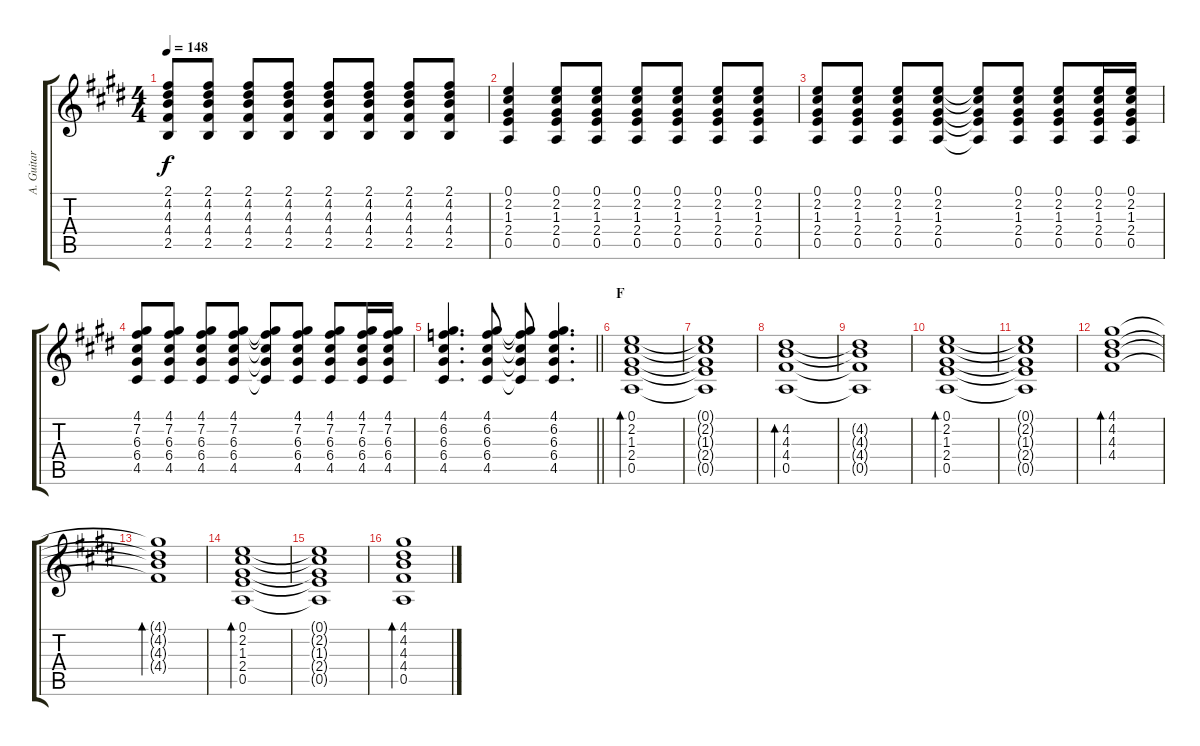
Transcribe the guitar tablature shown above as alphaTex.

\track ("A. Guitar" "A. Guitar") {instrument acousticguitarsteel}
\staff {score tabs}
\tuning (E4 B3 G3 D3 A2 E2) {hide}
\ts (4 4)
\tempo 148
\clef g2
\ks e
(2.1 4.2 4.3 4.4 2.5).8{dy f} (2.1 4.2 4.3 4.4 2.5).8 (2.1 4.2 4.3 4.4 2.5).8 (2.1 4.2 4.3 4.4 2.5).8 (2.1 4.2 4.3 4.4 2.5).8 (2.1 4.2 4.3 4.4 2.5).8 (2.1 4.2 4.3 4.4 2.5).8 (2.1 4.2 4.3 4.4 2.5).8 |
(0.1 2.2 1.3 2.4 0.5).4 (0.1 2.2 1.3 2.4 0.5).8 (0.1 2.2 1.3 2.4 0.5).8 (0.1 2.2 1.3 2.4 0.5).8 (0.1 2.2 1.3 2.4 0.5).8 (0.1 2.2 1.3 2.4 0.5).8 (0.1 2.2 1.3 2.4 0.5).8 |
(0.1 2.2 1.3 2.4 0.5).8 (0.1 2.2 1.3 2.4 0.5).8 (0.1 2.2 1.3 2.4 0.5).8 (0.1 2.2 1.3 2.4 0.5).8 (0.1{t} 2.2{t} 1.3{t} 2.4{t} 0.5{t}).8 (0.1 2.2 1.3 2.4 0.5).8 (0.1 2.2 1.3 2.4 0.5).8 (0.1 2.2 1.3 2.4 0.5).16 (0.1 2.2 1.3 2.4 0.5).16 |
(4.1 7.2 6.3 6.4 4.5).8 (4.1 7.2 6.3 6.4 4.5).8 (4.1 7.2 6.3 6.4 4.5).8 (4.1 7.2 6.3 6.4 4.5).8 (4.1{t} 7.2{t} 6.3{t} 6.4{t} 4.5{t}).8 (4.1 7.2 6.3 6.4 4.5).8 (4.1 7.2 6.3 6.4 4.5).8 (4.1 7.2 6.3 6.4 4.5).16 (4.1 7.2 6.3 6.4 4.5).16 |
\barLineRight lightlight
(4.1 6.2 6.3 6.4 4.5).4{d} (4.1 6.2 6.3 6.4 4.5).8 (4.1{t} 6.2{t} 6.3{t} 6.4{t} 4.5{t}).8 (4.1 6.2 6.3 6.4 4.5).4{d} |
\section ("" "F")
(0.1 2.2 1.3 2.4 0.5).1{bd 120} |
(0.1{t} 2.2{t} 1.3{t} 2.4{t} 0.5{t}).1 |
(4.2 4.3 4.4 0.5).1{bd 120} |
(4.2{t} 4.3{t} 4.4{t} 0.5{t}).1 |
(0.1 2.2 1.3 2.4 0.5).1{bd 120} |
(0.1{t} 2.2{t} 1.3{t} 2.4{t} 0.5{t}).1 |
(4.1 4.2 4.3 4.4).1{bd 120} |
(4.1{t} 4.2{t} 4.3{t} 4.4{t}).1{bd 120} |
(0.1 2.2 1.3 2.4 0.5).1{bd 120} |
(0.1{t} 2.2{t} 1.3{t} 2.4{t} 0.5{t}).1 |
(4.1 4.2 4.3 4.4 0.5).1{bd 120}
